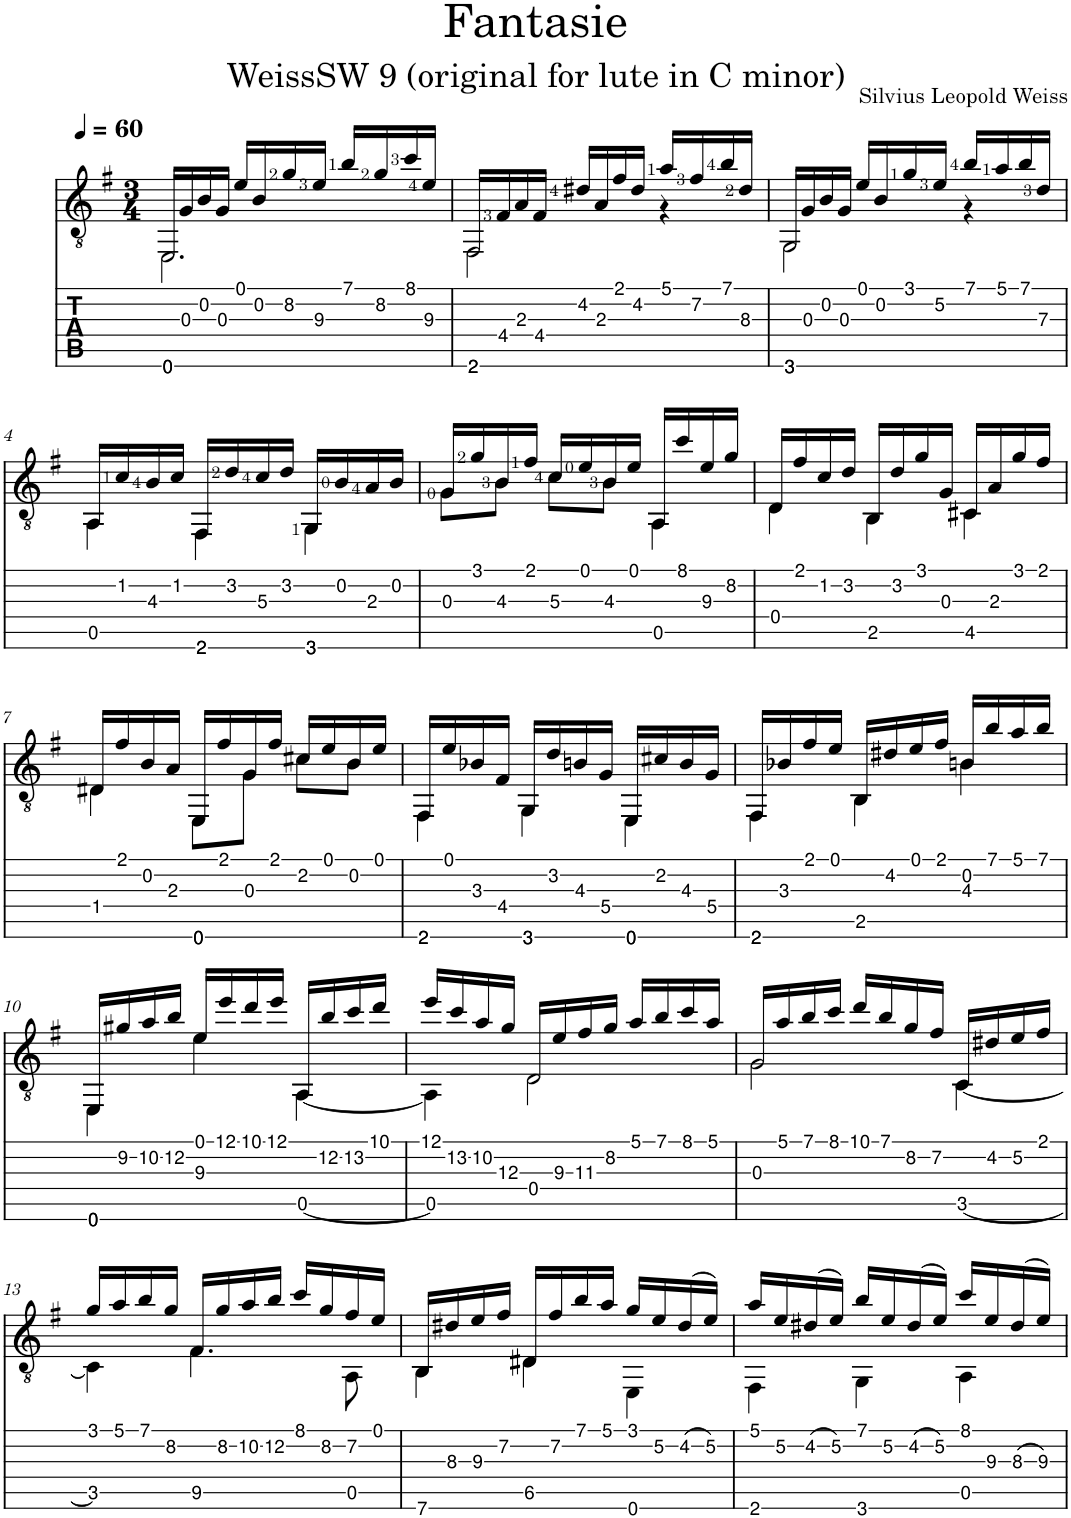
**kern	**kern
*part1	*part1
*staff2	*staff1
*I"Guitar	*
*I'Guit.	*
*stria6	*
*	*clefGv2
*k[f#]	*k[f#]
*e:	*e:
*M3/4	*M3/4
*MM60	*MM60
=1	=1
*^	*^
16EELL	2.EE	16EE/LL	2.EE\
16GJ	.	16G/	.
16BL	.	16B/	.
16GJJ	.	16G/JJ	.
16eLL	.	16e/LL	.
16BJ	.	16B/	.
16gL	.	16g/	.
16eJJ	.	16e/JJ	.
16bLL	.	16b/LL	.
16gJ	.	16g/	.
16ccL	.	16cc/	.
16eJJ	.	16e/JJ	.
=2	=2	=2	=2
16FF#LL	2FF#	16FF#/LL	2FF#\
16F#J	.	16F#/	.
16AL	.	16A/	.
16F#JJ	.	16F#/JJ	.
16d#LL	.	16d#X/LL	.
16AJ	.	16A/	.
16f#L	.	16f#/	.
16d#JJ	.	16d#/JJ	.
16aLL	4r	16a/LL	4r
16f#J	.	16f#/	.
16bL	.	16b/	.
16d#JJ	.	16d#/JJ	.
=3	=3	=3	=3
16GGLL	2GG	16GG/LL	2GG\
16GJ	.	16G/	.
16BL	.	16B/	.
16GJJ	.	16G/JJ	.
16eLL	.	16e/LL	.
16BJ	.	16B/	.
16gL	.	16g/	.
16eJJ	.	16e/JJ	.
16bLL	4r	16b/LL	4r
16aJ	.	16a/	.
16bL	.	16b/	.
16dJJ	.	16d/JJ	.
!!LO:LB:g=z	!!
=4	=4	=4	=4
16AALL	4AA	16AA/LL	4AA\
16cJ	.	16c/	.
16BL	.	16B/	.
16cJJ	.	16c/JJ	.
16FF#LL	4FF#	16FF#/LL	4FF#\
16dJ	.	16d/	.
16cL	.	16c/	.
16dJJ	.	16d/JJ	.
16GGLL	4GG	16GG/LL	4GG\
16BJ	.	16B/	.
16AL	.	16A/	.
16BJJ	.	16B/JJ	.
=5	=5	=5	=5
16GLL	8GL	16G/LL	8G\L
16gJ	.	16g/	.
16BL	8BJ	16B/	8B\J
16f#JJ	.	16f#/JJ	.
16cLL	8cL	16c/LL	8c\L
16eJ	.	16e/	.
16BL	8BJ	16B/	8B\J
16eJJ	.	16e/JJ	.
16AALL	4AA	16AA/LL	4AA\
16ccJ	.	16cc/	.
16eL	.	16e/	.
16gJJ	.	16g/JJ	.
=6	=6	=6	=6
16DLL	4D	16D/LL	4D\
16f#J	.	16f#/	.
16cL	.	16c/	.
16dJJ	.	16d/JJ	.
16BBLL	4BB	16BB/LL	4BB\
16dJ	.	16d/	.
16gL	.	16g/	.
16GJJ	.	16G/JJ	.
16C#XLL	4C#	16C#X/LL	4C#\
16AJ	.	16A/	.
16gL	.	16g/	.
16f#JJ	.	16f#/JJ	.
!!LO:LB:g=z	!!
=7	=7	=7	=7
16D#XLL	4D#	16D#X/LL	4D#\
16f#J	.	16f#/	.
16BL	.	16B/	.
16AJJ	.	16A/JJ	.
16EELL	8EEL	16EE/LL	8EE\L
16f#J	.	16f#/	.
16GL	8GJ	16G/	8G\J
16f#JJ	.	16f#/JJ	.
16c#XLL	8c#L	16c#X/LL	8c#\L
16eJ	.	16e/	.
16BL	8BJ	16B/	8B\J
16eJJ	.	16e/JJ	.
=8	=8	=8	=8
16FF#LL	4FF#	16FF#/LL	4FF#\
16eJ	.	16e/	.
16B-XL	.	16B-X/	.
16F#JJ	.	16F#/JJ	.
16GGLL	4GG	16GG/LL	4GG\
16dJ	.	16d/	.
16BnL	.	16Bn/	.
16GJJ	.	16G/JJ	.
16EELL	4EE	16EE/LL	4EE\
16c#XJ	.	16c#X/	.
16BL	.	16B/	.
16GJJ	.	16G/JJ	.
=9	=9	=9	=9
16FF#LL	4FF#	16FF#/LL	4FF#\
16B-XJ	.	16B-X/	.
16f#L	.	16f#/	.
16eJJ	.	16e/JJ	.
16BBLL	4BB	16BB/LL	4BB\
16d#XJ	.	16d#X/	.
16eL	.	16e/	.
16f#JJ	.	16f#/JJ	.
16BnLL	4B	16Bn/LL	4B\
16bJ	.	16b/	.
16aL	.	16a/	.
16bJJ	.	16b/JJ	.
!!LO:LB:g=z	!!
=10	=10	=10	=10
16EELL	4EE	16EE/LL	4EE\
16g#XJ	.	16g#X/	.
16aL	.	16a/	.
16bJJ	.	16b/JJ	.
16eLL	4e	16e/LL	4e\
16eeJ	.	16ee/	.
16ddL	.	16dd/	.
16eeJJ	.	16ee/JJ	.
16AALL	[4AA	16AA/LL	[4AA\
16bJ	.	16b/	.
16ccL	.	16cc/	.
16ddJJ	.	16dd/JJ	.
=11	=11	=11	=11
16eeLL	4AA]	16ee/LL	4AA\]
16ccJ	.	16cc/	.
16aL	.	16a/	.
16gJJ	.	16g/JJ	.
16DLL	2D	16D/LL	2D\
16eJ	.	16e/	.
16f#L	.	16f#/	.
16gJJ	.	16g/JJ	.
16aLL	.	16a/LL	.
16bJ	.	16b/	.
16ccL	.	16cc/	.
16aJJ	.	16a/JJ	.
=12	=12	=12	=12
16GLL	2G	16G/LL	2G\
16aJ	.	16a/	.
16bL	.	16b/	.
16ccJJ	.	16cc/JJ	.
16ddLL	.	16dd/LL	.
16bJ	.	16b/	.
16gL	.	16g/	.
16f#JJ	.	16f#/JJ	.
16CLL	[4C	16C/LL	[4C\
16d#XJ	.	16d#X/	.
16eL	.	16e/	.
16f#JJ	.	16f#/JJ	.
!!LO:LB:g=z	!!
=13	=13	=13	=13
16gLL	4C]	16g/LL	4C\]
16aJ	.	16a/	.
16bL	.	16b/	.
16gJJ	.	16g/JJ	.
16F#LL	4.F#	16F#/LL	4.F#\
16gJ	.	16g/	.
16aL	.	16a/	.
16bJJ	.	16b/JJ	.
16ccLL	.	16cc/LL	.
16gJ	.	16g/	.
16f#L	8AA	16f#/	8AA\
16eJJ	.	16e/JJ	.
=14	=14	=14	=14
16BBLL	4BB	16BB/LL	4BB\
16d#XJ	.	16d#X/	.
16eL	.	16e/	.
16f#JJ	.	16f#/JJ	.
16D#XLL	4D#	16D#X/LL	4D#\
16f#J	.	16f#/	.
16bL	.	16b/	.
16aJJ	.	16a/JJ	.
16gLL	4EE	16g/LL	4EE\
16eJ	.	16e/	.
16d#L	.	(16d#/	.
16eJJ	.	16e/JJ)	.
=15	=15	=15	=15
16aLL	4FF#	16a/LL	4FF#\
16eJ	.	16e/	.
16d#XL	.	(16d#X/	.
16eJJ	.	16e/JJ)	.
16bLL	4GG	16b/LL	4GG\
16eJ	.	16e/	.
16d#L	.	(16d#/	.
16eJJ	.	16e/JJ)	.
16ccLL	4AA	16cc/LL	4AA\
16eJ	.	16e/	.
16d#L	.	(16d#/	.
16eJJ	.	16e/JJ)	.
*v	*v	*	*
*	*v	*v
=	=
*-	*-
